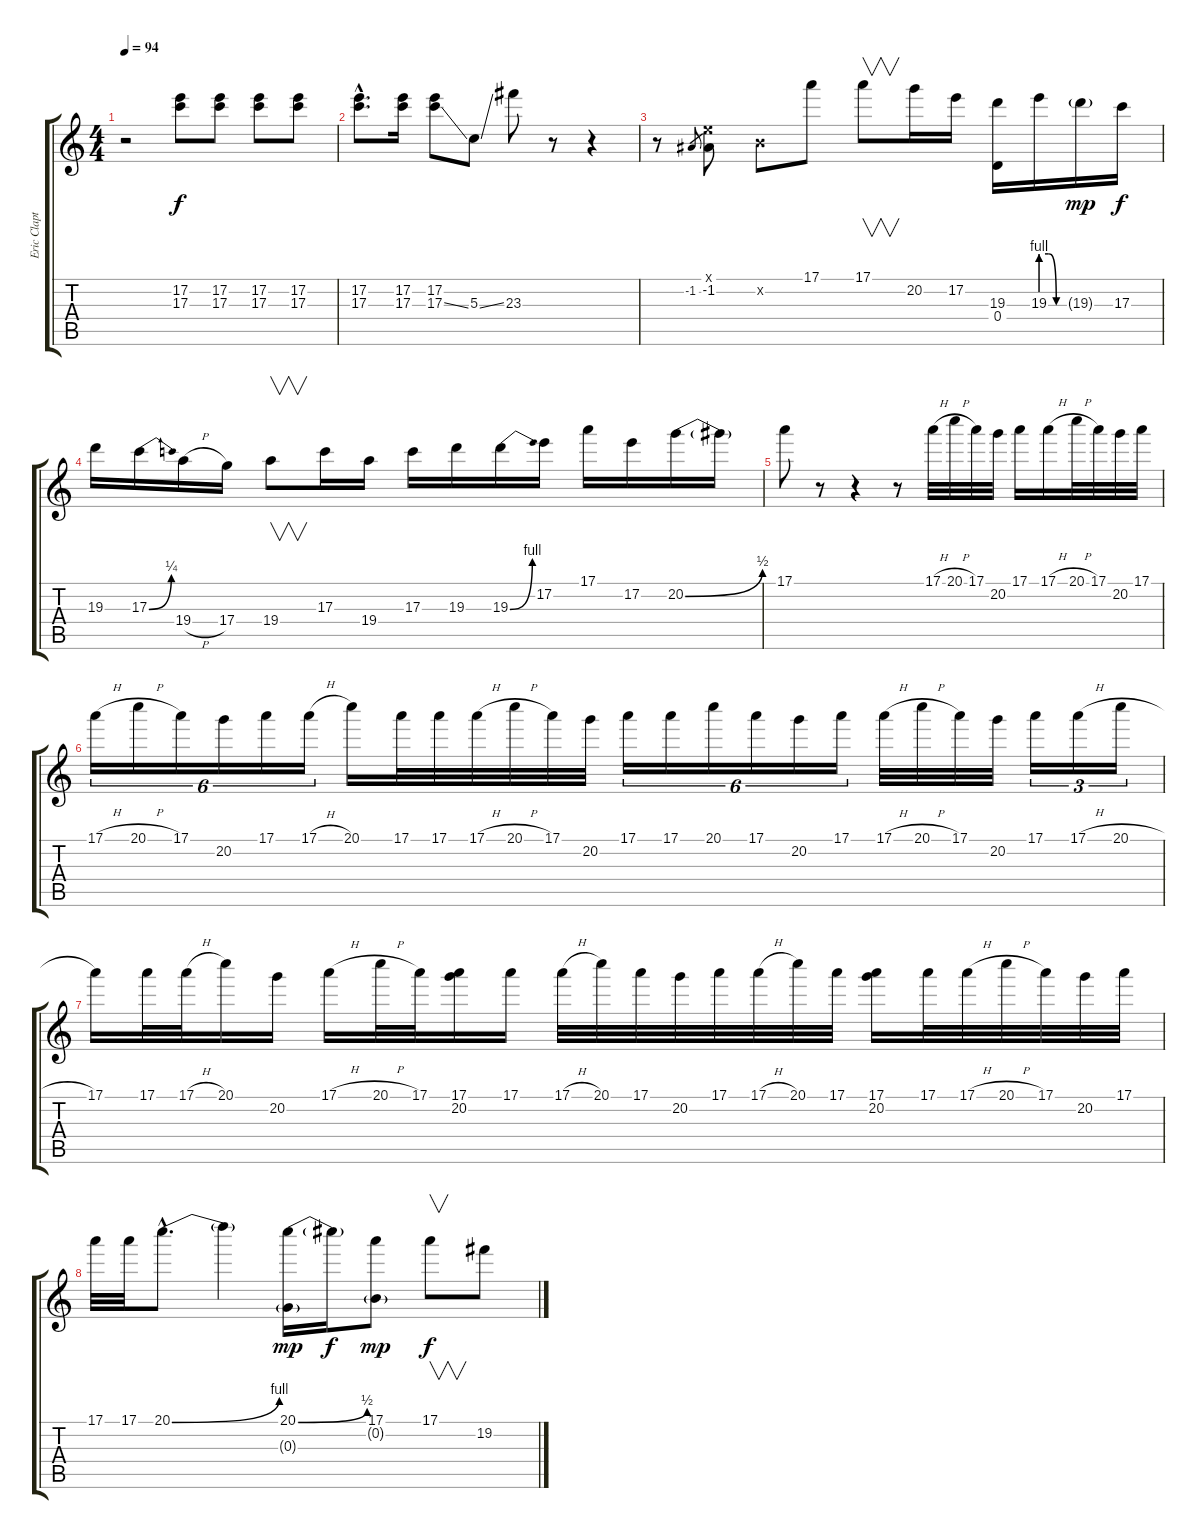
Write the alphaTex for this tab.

\track ("Eric Clapton" "Eric Clapt") {instrument electricguitarclean}
\staff {score tabs}
\tuning (E4 B3 G3 D3 A2 E2) {hide}
\ts (4 4)
\tempo 94
\clef g2
\ks c
r.2{dy f} (17.2 17.3).8 (17.2 17.3).8 (17.2 17.3).8 (17.2 17.3).8 |
(17.2{hac} 17.3{hac}).8{d} (17.2 17.3).16 (17.2 17.3{ss}).8 5.3{ss}.8 23.3.8 r.8 r.4 |
r.8 -1.2.8{gr} (0.1{x} -1.2).8 0.2{x}.8 17.1.8 17.1.8{v} 20.2.16 17.2.16 (19.3 0.4).16 19.3{be (custom 0 4 20 4 40 0 60 0)}.16 19.3{g}.16{dy mp} 17.3.16{dy f} |
19.3.16 17.3{be (bend 0 0 60 1)}.16 19.4{h}.16 17.4.16 19.4.8{v} 17.3.16 19.4.16 17.3.16 19.3.16 19.3{be (bend 0 0 60 4)}.16 17.2.16 17.1.16 17.2.16 20.2{be (bend 0 0 60 2)}.16 20.2{t}.16 |
17.1.8 r.8 r.4 r.8 17.1{h}.32 20.1{h}.32 17.1.32 20.2.32 17.1.16 17.1{h}.16 20.1{h}.32 17.1.32 20.2.32 17.1.32 |
17.1{h}.16{tu (6 4)} 20.1{h}.16{tu (6 4)} 17.1.16{tu (6 4)} 20.2.16{tu (6 4)} 17.1.16{tu (6 4)} 17.1{h}.16{tu (6 4)} 20.1.16 17.1.32 17.1.32 17.1{h}.32 20.1{h}.32 17.1.32 20.2.32 17.1.16{tu (6 4)} 17.1.16{tu (6 4)} 20.1.16{tu (6 4)} 17.1.16{tu (6 4)} 20.2.16{tu (6 4)} 17.1.16{tu (6 4)} 17.1{h}.32 20.1{h}.32 17.1.32 20.2.32 17.1.16{tu (3 2)} 17.1{h}.16{tu (3 2)} 20.1{h}.16{tu (3 2)} |
17.1.16 17.1.32 17.1{h}.32 20.1.16 20.2.16 17.1{h}.16 20.1{h}.32 17.1.32 (17.1 20.2).16 17.1.16 17.1{h}.32 20.1.32 17.1.32 20.2.32 17.1.32 17.1{h}.32 20.1.32 17.1.32 (17.1 20.2).16 17.1.32 17.1{h}.32 20.1{h}.32 17.1.32 20.2.32 17.1.32 |
17.1.32 17.1.32 20.1{be (bend 0 0 60 4) hac}.8{d} 20.1{t}.4 (20.1{be (bend 0 0 60 2)} 0.3{g}).16{dy mp} 20.1{t}.16{dy f} (17.1 0.2{g}).8{dy mp} 17.1.8{v dy f} 19.2.8
